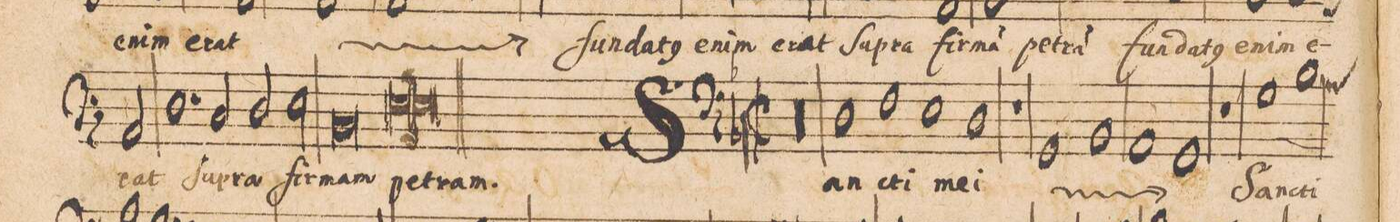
**kern	**text
*I"BASSVS.	*
*clefF3	*
*k[]	*
*met(C|)	*
*M2/1	*
2C/	-rat
1.F	Su-
=52-	=52-
2E/	-pra
2F/	fir-
2G\	-mam
=53-	=53-
0D	pe-
=54-	=54-
0Gl	-tram.
==	==
*-	*-
